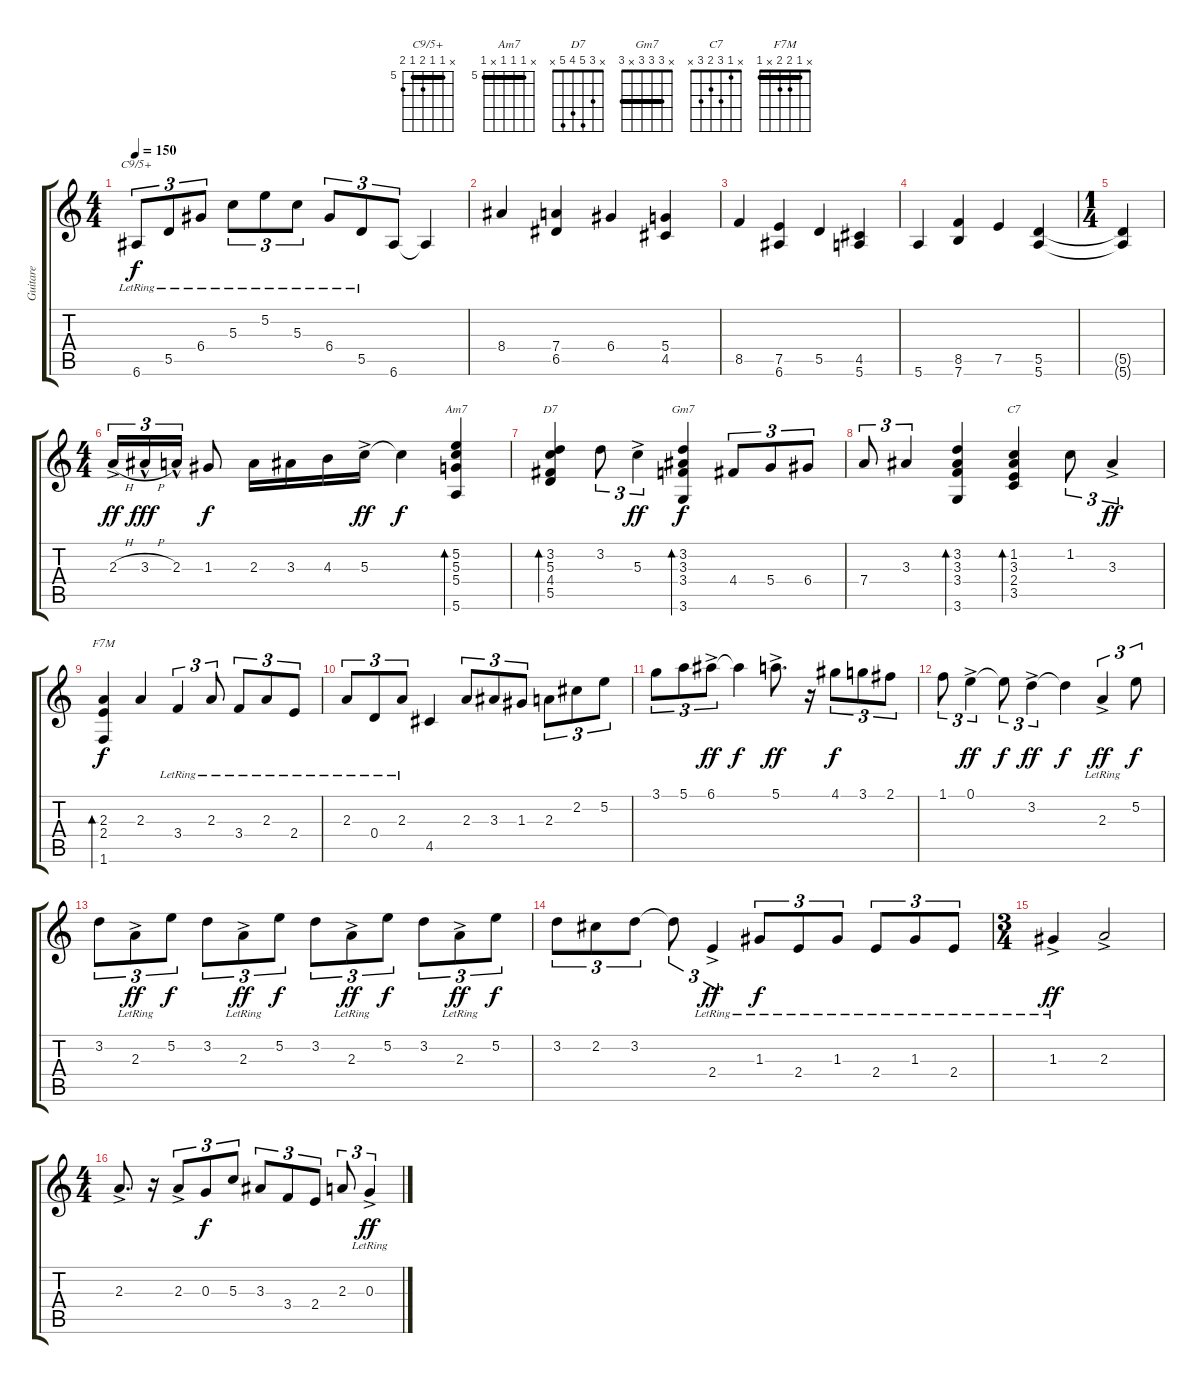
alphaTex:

\track ("Guitare" "Guitare") {instrument electricguitarjazz}
\staff {score tabs}
\tuning (E4 B3 G3 D3 A2 E2) {hide}
\chord ("C9/5+" x 5 5 6 5 6) {firstfret 5 barre 5}
\chord ("Am7" x 5 5 5 x 5) {firstfret 5 barre 5}
\chord ("D7" x 3 5 4 5 x)
\chord ("Gm7" x 3 3 3 x 3) {barre 3}
\chord ("C7" x 1 3 2 3 x)
\chord ("F7M" x 1 2 2 x 1) {barre 1}
\ts (4 4)
\tempo 150
\clef g2
\ks c
6.6{lr}.8{tu (3 2) ch "C9/5+" dy f} 5.5{lr}.8{tu (3 2)} 6.4{lr}.8{tu (3 2)} 5.3{lr}.8{tu (3 2)} 5.2{lr}.8{tu (3 2)} 5.3{lr}.8{tu (3 2)} 6.4{lr}.8{tu (3 2)} 5.5{lr}.8{tu (3 2)} 6.6.8{tu (3 2)} 6.6{t}.4 |
8.4.4 (7.4 6.5).4 6.4.4 (5.4 4.5).4 |
8.5.4 (7.5 6.6).4 5.5.4 (4.5 5.6).4 |
5.6.4 (8.5 7.6).4 7.5.4 (5.5 5.6).4 |
\ts (1 4)
(5.5{t} 5.6{t}).4 |
\ts (4 4)
2.3{h ac}.16{tu (3 2) dy ff} 3.3{h hac}.16{tu (3 2) dy fff} 2.3{hac}.16{tu (3 2)} 1.3.8{dy f} 2.3.16 3.3.16 4.3.16 5.3{ac}.16{dy ff} 5.3{t}.4{dy f} (5.2 5.3 5.4 5.6).4{bd 120 ch "Am7"} |
(3.2 5.3 4.4 5.5).4{bd 120 ch "D7"} 3.2.8{tu (3 2)} 5.3{ac}.4{tu (3 2) dy ff} (3.2 3.3 3.4 3.6).4{bd 120 ch "Gm7" dy f} 4.4.8{tu (3 2)} 5.4.8{tu (3 2)} 6.4.8{tu (3 2)} |
7.4.8{tu (3 2)} 3.3.4{tu (3 2)} (3.2 3.3 3.4 3.6).4{bd 120} (1.2 3.3 2.4 3.5).4{bd 120 ch "C7"} 1.2.8{tu (3 2)} 3.3{ac}.4{tu (3 2) dy ff} |
(2.3 2.4 1.6).4{bd 120 ch "F7M" dy f} 2.3.4 3.4{lr}.4{tu (3 2)} 2.3{lr}.8{tu (3 2)} 3.4{lr}.8{tu (3 2)} 2.3{lr}.8{tu (3 2)} 2.4{lr}.8{tu (3 2)} |
2.3{lr}.8{tu (3 2)} 0.4{lr}.8{tu (3 2)} 2.3{lr}.8{tu (3 2)} 4.5.4 2.3.8{tu (3 2)} 3.3.8{tu (3 2)} 1.3.8{tu (3 2)} 2.3.8{tu (3 2)} 2.2.8{tu (3 2)} 5.2.8{tu (3 2)} |
3.1.8{tu (3 2)} 5.1.8{tu (3 2)} 6.1{ac}.8{tu (3 2) dy ff} 6.1{t}.4{dy f} 5.1{ac}.8{d dy ff} r.16 4.1.8{tu (3 2) dy f} 3.1.8{tu (3 2)} 2.1.8{tu (3 2)} |
1.1.8{tu (3 2)} 0.1{ac}.4{tu (3 2) dy ff} 0.1{t}.8{tu (3 2) dy f} 3.2{ac}.4{tu (3 2) dy ff} 3.2{t}.4{dy f} 2.3{ac lr}.4{tu (3 2) dy ff} 5.2.8{tu (3 2) dy f} |
3.2.8{tu (3 2)} 2.3{ac lr}.8{tu (3 2) dy ff} 5.2.8{tu (3 2) dy f} 3.2.8{tu (3 2)} 2.3{ac lr}.8{tu (3 2) dy ff} 5.2.8{tu (3 2) dy f} 3.2.8{tu (3 2)} 2.3{ac lr}.8{tu (3 2) dy ff} 5.2.8{tu (3 2) dy f} 3.2.8{tu (3 2)} 2.3{ac lr}.8{tu (3 2) dy ff} 5.2.8{tu (3 2) dy f} |
3.2.8{tu (3 2)} 2.2.8{tu (3 2)} 3.2.8{tu (3 2)} 3.2{t}.8{tu (3 2)} 2.4{ac lr}.4{tu (3 2) dy ff} 1.3{lr}.8{tu (3 2) dy f} 2.4{lr}.8{tu (3 2)} 1.3{lr}.8{tu (3 2)} 2.4{lr}.8{tu (3 2)} 1.3{lr}.8{tu (3 2)} 2.4{lr}.8{tu (3 2)} |
\ts (3 4)
1.3{ac lr}.4{dy ff} 2.3{ac}.2 |
\ts (4 4)
2.3{ac}.8{d} r.16 2.3{ac}.8{tu (3 2)} 0.3.8{tu (3 2) dy f} 5.3.8{tu (3 2)} 3.3.8{tu (3 2)} 3.4.8{tu (3 2)} 2.4.8{tu (3 2)} 2.3.8{tu (3 2)} 0.3{ac lr}.4{tu (3 2) dy ff}
